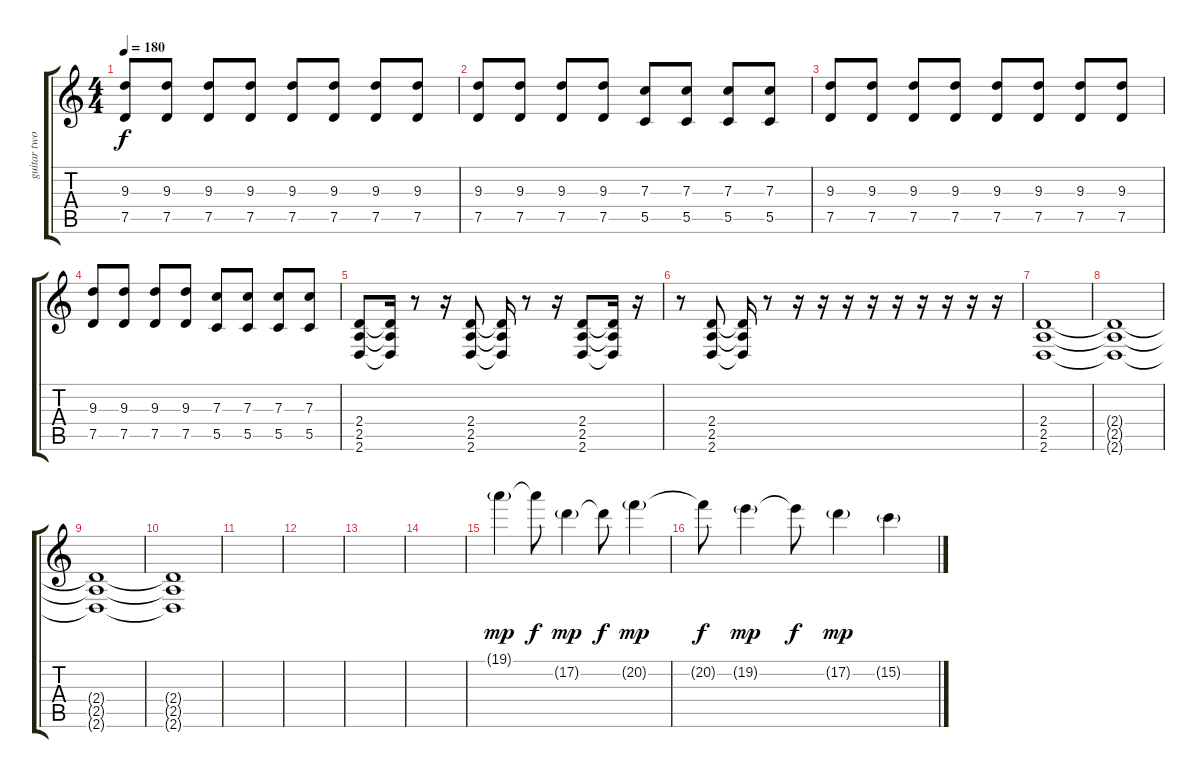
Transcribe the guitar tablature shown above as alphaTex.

\track ("guitar two double" "guitar two") {instrument overdrivenguitar}
\staff {score tabs}
\tuning (D4 A3 F3 C3 G2 C2) {hide}
\ts (4 4)
\tempo 180
\clef g2
\ks c
(9.3 7.5).8{dy f} (9.3 7.5).8 (9.3 7.5).8 (9.3 7.5).8 (9.3 7.5).8 (9.3 7.5).8 (9.3 7.5).8 (9.3 7.5).8 |
(9.3 7.5).8 (9.3 7.5).8 (9.3 7.5).8 (9.3 7.5).8 (7.3 5.5).8 (7.3 5.5).8 (7.3 5.5).8 (7.3 5.5).8 |
(9.3 7.5).8 (9.3 7.5).8 (9.3 7.5).8 (9.3 7.5).8 (9.3 7.5).8 (9.3 7.5).8 (9.3 7.5).8 (9.3 7.5).8 |
(9.3 7.5).8 (9.3 7.5).8 (9.3 7.5).8 (9.3 7.5).8 (7.3 5.5).8 (7.3 5.5).8 (7.3 5.5).8 (7.3 5.5).8 |
(2.4 2.5 2.6).8 (2.4{t} 2.5{t} 2.6{t}).16 r.8 r.16 (2.4 2.5 2.6).8 (2.4{t} 2.5{t} 2.6{t}).16 r.8 r.16 (2.4 2.5 2.6).8 (2.4{t} 2.5{t} 2.6{t}).16 r.16 |
r.8 (2.4 2.5 2.6).8 (2.4{t} 2.5{t} 2.6{t}).16 r.8 r.16 r.16 r.16 r.16 r.16 r.16 r.16 r.16 r.16 |
(2.4 2.5 2.6).1 |
(2.4{t} 2.5{t} 2.6{t}).1 |
(2.4{t} 2.5{t} 2.6{t}).1 |
(2.4{t} 2.5{t} 2.6{t}).1 |
|
|
|
|
19.1{g}.4{dy mp} 19.1{t}.8{dy f} 17.2{g}.4{dy mp} 17.2{t}.8{dy f} 20.2{g}.4{dy mp} |
20.2{t}.8{dy f} 19.2{g}.4{dy mp} 19.2{t}.8{dy f} 17.2{g}.4{dy mp} 15.2{g}.4
